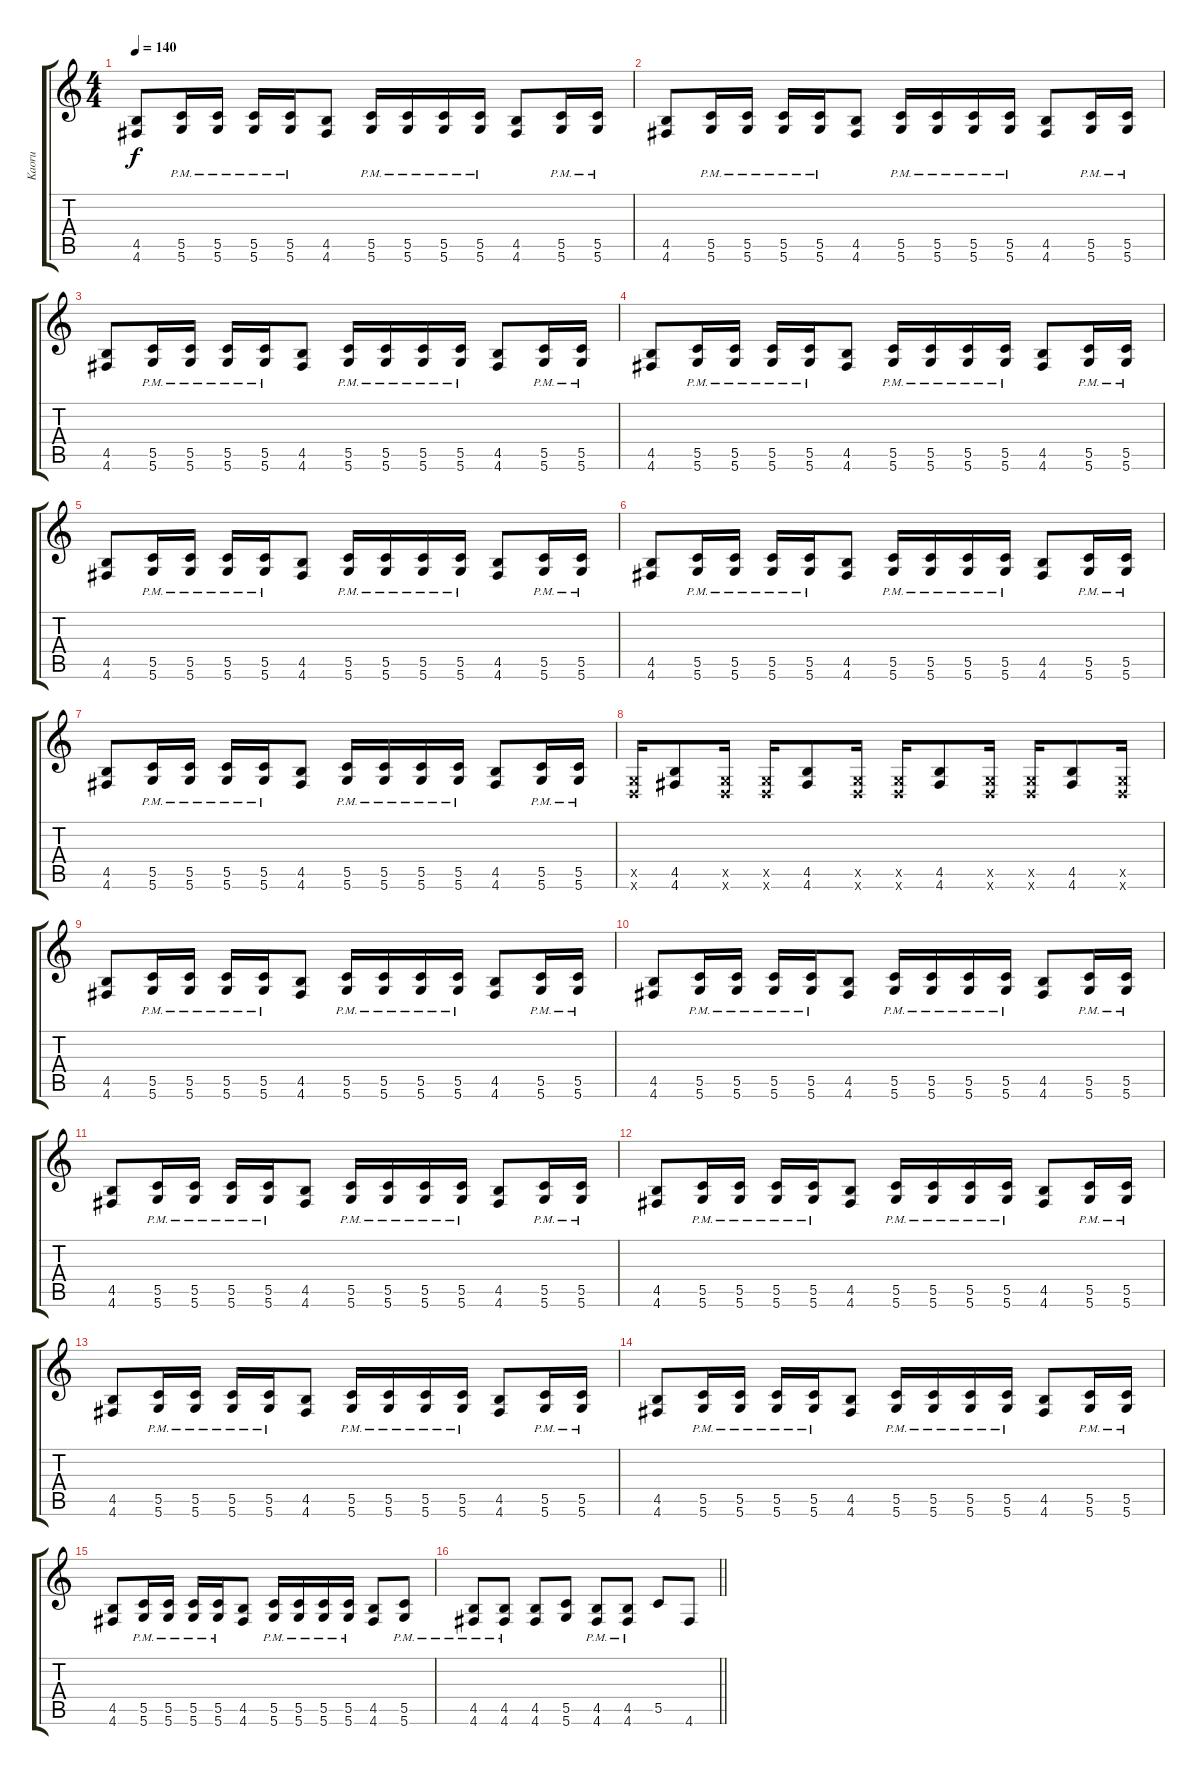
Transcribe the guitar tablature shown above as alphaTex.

\track ("Kaoru" "Kaoru") {instrument distortionguitar}
\staff {score tabs}
\tuning (D4 A3 F3 C3 G2 D2) {hide}
\ts (4 4)
\tempo 140
\clef g2
\ks c
(4.5 4.6).8{dy f} (5.5{pm} 5.6{pm}).16 (5.5{pm} 5.6{pm}).16 (5.5{pm} 5.6{pm}).16 (5.5{pm} 5.6{pm}).16 (4.5 4.6).8 (5.5{pm} 5.6{pm}).16 (5.5{pm} 5.6{pm}).16 (5.5{pm} 5.6{pm}).16 (5.5{pm} 5.6{pm}).16 (4.5 4.6).8 (5.5{pm} 5.6{pm}).16 (5.5{pm} 5.6{pm}).16 |
(4.5 4.6).8 (5.5{pm} 5.6{pm}).16 (5.5{pm} 5.6{pm}).16 (5.5{pm} 5.6{pm}).16 (5.5{pm} 5.6{pm}).16 (4.5 4.6).8 (5.5{pm} 5.6{pm}).16 (5.5{pm} 5.6{pm}).16 (5.5{pm} 5.6{pm}).16 (5.5{pm} 5.6{pm}).16 (4.5 4.6).8 (5.5{pm} 5.6{pm}).16 (5.5{pm} 5.6{pm}).16 |
(4.5 4.6).8 (5.5{pm} 5.6{pm}).16 (5.5{pm} 5.6{pm}).16 (5.5{pm} 5.6{pm}).16 (5.5{pm} 5.6{pm}).16 (4.5 4.6).8 (5.5{pm} 5.6{pm}).16 (5.5{pm} 5.6{pm}).16 (5.5{pm} 5.6{pm}).16 (5.5{pm} 5.6{pm}).16 (4.5 4.6).8 (5.5{pm} 5.6{pm}).16 (5.5{pm} 5.6{pm}).16 |
(4.5 4.6).8 (5.5{pm} 5.6{pm}).16 (5.5{pm} 5.6{pm}).16 (5.5{pm} 5.6{pm}).16 (5.5{pm} 5.6{pm}).16 (4.5 4.6).8 (5.5{pm} 5.6{pm}).16 (5.5{pm} 5.6{pm}).16 (5.5{pm} 5.6{pm}).16 (5.5{pm} 5.6{pm}).16 (4.5 4.6).8 (5.5{pm} 5.6{pm}).16 (5.5{pm} 5.6{pm}).16 |
(4.5 4.6).8 (5.5{pm} 5.6{pm}).16 (5.5{pm} 5.6{pm}).16 (5.5{pm} 5.6{pm}).16 (5.5{pm} 5.6{pm}).16 (4.5 4.6).8 (5.5{pm} 5.6{pm}).16 (5.5{pm} 5.6{pm}).16 (5.5{pm} 5.6{pm}).16 (5.5{pm} 5.6{pm}).16 (4.5 4.6).8 (5.5{pm} 5.6{pm}).16 (5.5{pm} 5.6{pm}).16 |
(4.5 4.6).8 (5.5{pm} 5.6{pm}).16 (5.5{pm} 5.6{pm}).16 (5.5{pm} 5.6{pm}).16 (5.5{pm} 5.6{pm}).16 (4.5 4.6).8 (5.5{pm} 5.6{pm}).16 (5.5{pm} 5.6{pm}).16 (5.5{pm} 5.6{pm}).16 (5.5{pm} 5.6{pm}).16 (4.5 4.6).8 (5.5{pm} 5.6{pm}).16 (5.5{pm} 5.6{pm}).16 |
(4.5 4.6).8 (5.5{pm} 5.6{pm}).16 (5.5{pm} 5.6{pm}).16 (5.5{pm} 5.6{pm}).16 (5.5{pm} 5.6{pm}).16 (4.5 4.6).8 (5.5{pm} 5.6{pm}).16 (5.5{pm} 5.6{pm}).16 (5.5{pm} 5.6{pm}).16 (5.5{pm} 5.6{pm}).16 (4.5 4.6).8 (5.5{pm} 5.6{pm}).16 (5.5{pm} 5.6{pm}).16 |
(0.5{x} 0.6{x}).16 (4.5 4.6).8 (0.5{x} 0.6{x}).16 (0.5{x} 0.6{x}).16 (4.5 4.6).8 (0.5{x} 0.6{x}).16 (0.5{x} 0.6{x}).16 (4.5 4.6).8 (0.5{x} 0.6{x}).16 (0.5{x} 0.6{x}).16 (4.5 4.6).8 (0.5{x} 0.6{x}).16 |
(4.5 4.6).8 (5.5{pm} 5.6{pm}).16 (5.5{pm} 5.6{pm}).16 (5.5{pm} 5.6{pm}).16 (5.5{pm} 5.6{pm}).16 (4.5 4.6).8 (5.5{pm} 5.6{pm}).16 (5.5{pm} 5.6{pm}).16 (5.5{pm} 5.6{pm}).16 (5.5{pm} 5.6{pm}).16 (4.5 4.6).8 (5.5{pm} 5.6{pm}).16 (5.5{pm} 5.6{pm}).16 |
(4.5 4.6).8 (5.5{pm} 5.6{pm}).16 (5.5{pm} 5.6{pm}).16 (5.5{pm} 5.6{pm}).16 (5.5{pm} 5.6{pm}).16 (4.5 4.6).8 (5.5{pm} 5.6{pm}).16 (5.5{pm} 5.6{pm}).16 (5.5{pm} 5.6{pm}).16 (5.5{pm} 5.6{pm}).16 (4.5 4.6).8 (5.5{pm} 5.6{pm}).16 (5.5{pm} 5.6{pm}).16 |
(4.5 4.6).8 (5.5{pm} 5.6{pm}).16 (5.5{pm} 5.6{pm}).16 (5.5{pm} 5.6{pm}).16 (5.5{pm} 5.6{pm}).16 (4.5 4.6).8 (5.5{pm} 5.6{pm}).16 (5.5{pm} 5.6{pm}).16 (5.5{pm} 5.6{pm}).16 (5.5{pm} 5.6{pm}).16 (4.5 4.6).8 (5.5{pm} 5.6{pm}).16 (5.5{pm} 5.6{pm}).16 |
(4.5 4.6).8 (5.5{pm} 5.6{pm}).16 (5.5{pm} 5.6{pm}).16 (5.5{pm} 5.6{pm}).16 (5.5{pm} 5.6{pm}).16 (4.5 4.6).8 (5.5{pm} 5.6{pm}).16 (5.5{pm} 5.6{pm}).16 (5.5{pm} 5.6{pm}).16 (5.5{pm} 5.6{pm}).16 (4.5 4.6).8 (5.5{pm} 5.6{pm}).16 (5.5{pm} 5.6{pm}).16 |
(4.5 4.6).8 (5.5{pm} 5.6{pm}).16 (5.5{pm} 5.6{pm}).16 (5.5{pm} 5.6{pm}).16 (5.5{pm} 5.6{pm}).16 (4.5 4.6).8 (5.5{pm} 5.6{pm}).16 (5.5{pm} 5.6{pm}).16 (5.5{pm} 5.6{pm}).16 (5.5{pm} 5.6{pm}).16 (4.5 4.6).8 (5.5{pm} 5.6{pm}).16 (5.5{pm} 5.6{pm}).16 |
(4.5 4.6).8 (5.5{pm} 5.6{pm}).16 (5.5{pm} 5.6{pm}).16 (5.5{pm} 5.6{pm}).16 (5.5{pm} 5.6{pm}).16 (4.5 4.6).8 (5.5{pm} 5.6{pm}).16 (5.5{pm} 5.6{pm}).16 (5.5{pm} 5.6{pm}).16 (5.5{pm} 5.6{pm}).16 (4.5 4.6).8 (5.5{pm} 5.6{pm}).16 (5.5{pm} 5.6{pm}).16 |
(4.5 4.6).8 (5.5{pm} 5.6{pm}).16 (5.5{pm} 5.6{pm}).16 (5.5{pm} 5.6{pm}).16 (5.5{pm} 5.6{pm}).16 (4.5 4.6).8 (5.5{pm} 5.6{pm}).16 (5.5{pm} 5.6{pm}).16 (5.5{pm} 5.6{pm}).16 (5.5{pm} 5.6{pm}).16 (4.5 4.6).8 (5.5{pm} 5.6{pm}).8 |
\barLineRight lightlight
(4.5{pm} 4.6).8 (4.5{pm} 4.6{pm}).8 (4.5 4.6).8 (5.5 5.6).8 (4.5{pm} 4.6{pm}).8 (4.5{pm} 4.6{pm}).8 5.5.8 4.6.8
